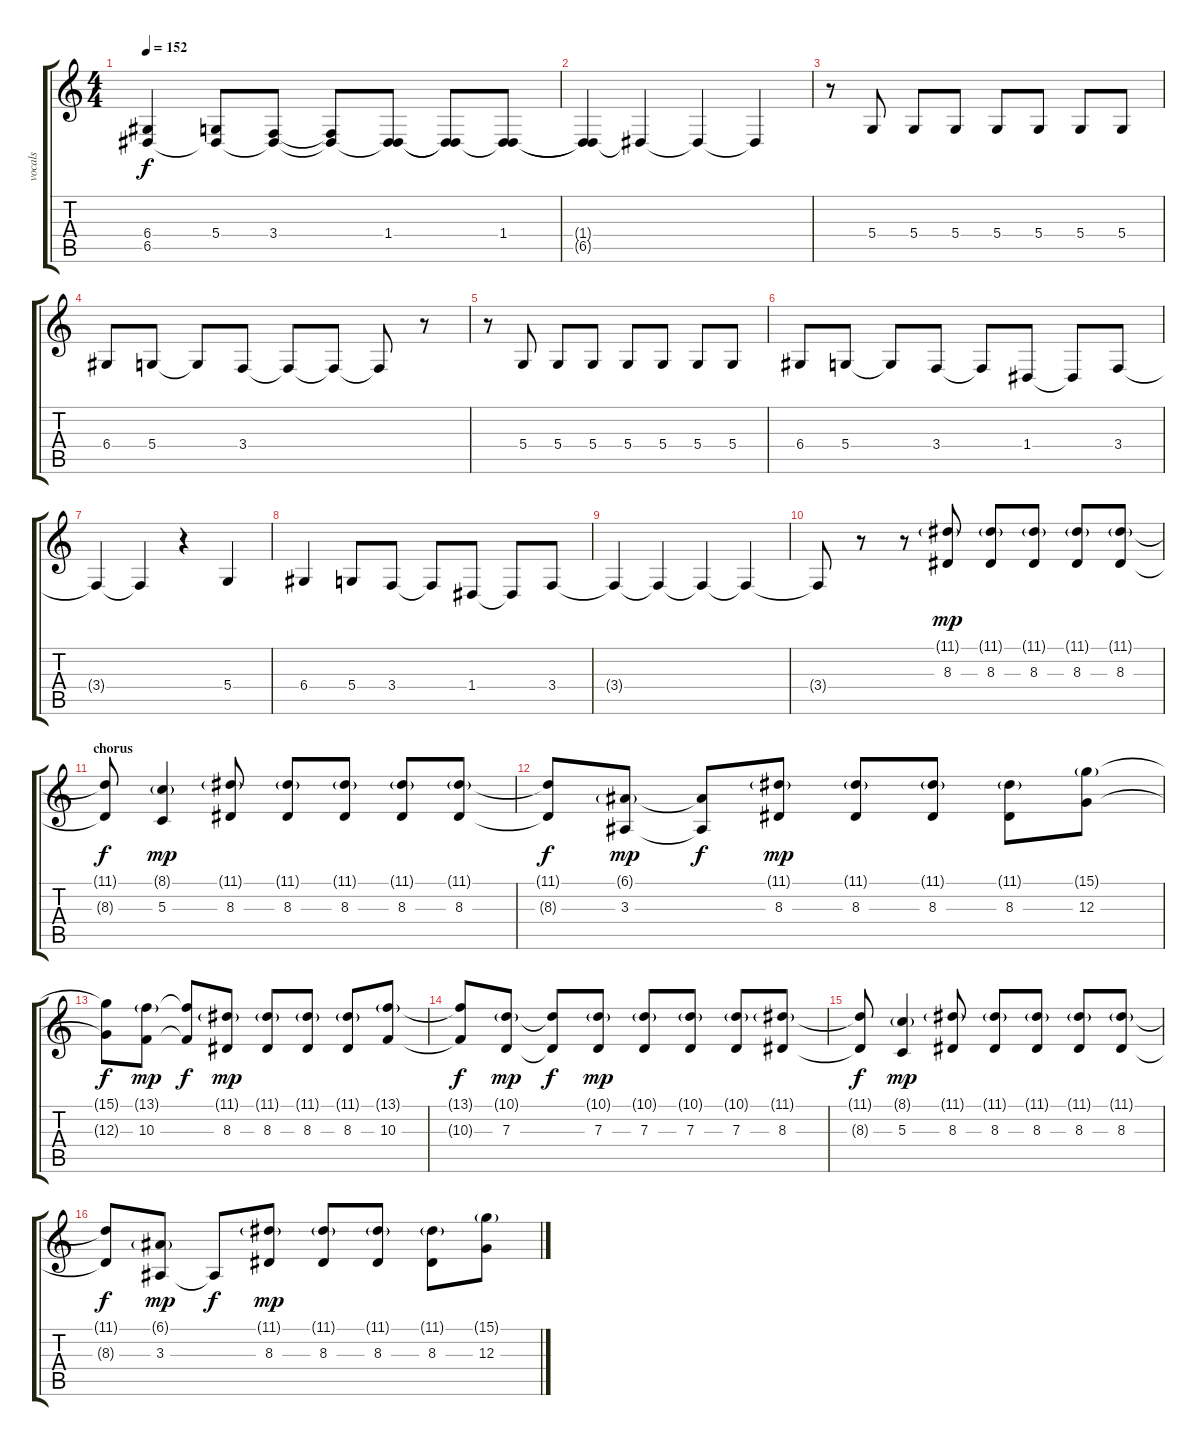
\track ("vocals" "vocals") {instrument tenorsax}
\staff {score tabs}
\tuning (E4 B3 G3 D3 A2 D2) {hide}
\ts (4 4)
\tempo 152
\clef g2
\ks c
(6.4 6.5{t}).4{dy f} (5.4 6.5{t}).8 (3.4 6.5{t}).8 (3.4{t} 6.5{t}).8 (1.4 6.5{t}).8 (1.4{t} 6.5{t}).8 (1.4 6.5{t}).8 |
(1.4{t} 6.5{t}).4 1.4{t}.4 1.4{t}.4 1.4{t}.4 |
r.8 5.4.8 5.4.8 5.4.8 5.4.8 5.4.8 5.4.8 5.4.8 |
6.4.8 5.4.8 5.4{t}.8 3.4.8 3.4{t}.8 3.4{t}.8 3.4{t}.8 r.8 |
r.8 5.4.8 5.4.8 5.4.8 5.4.8 5.4.8 5.4.8 5.4.8 |
6.4.8 5.4.8 5.4{t}.8 3.4.8 3.4{t}.8 1.4.8 1.4{t}.8 3.4.8 |
3.4{t}.4 3.4{t}.4 r.4 5.4.4 |
6.4.4 5.4.8 3.4.8 3.4{t}.8 1.4.8 1.4{t}.8 3.4.8 |
3.4{t}.4 3.4{t}.4 3.4{t}.4 3.4{t}.4 |
3.4{t}.8 r.8 r.8 (11.1{g} 8.3).8{dy mp} (11.1{g} 8.3).8 (11.1{g} 8.3).8 (11.1{g} 8.3).8 (11.1{g} 8.3).8 |
\section ("" "chorus")
(11.1{t} 8.3{t}).8{dy f} (8.1{g} 5.3).4{dy mp} (11.1{g} 8.3).8 (11.1{g} 8.3).8 (11.1{g} 8.3).8 (11.1{g} 8.3).8 (11.1{g} 8.3).8 |
(11.1{t} 8.3{t}).8{dy f} (6.1{g} 3.3).8{dy mp} (6.1{t} 3.3{t}).8{dy f} (11.1{g} 8.3).8{dy mp} (11.1{g} 8.3).8 (11.1{g} 8.3).8 (11.1{g} 8.3).8 (15.1{g} 12.3).8 |
(15.1{t} 12.3{t}).8{dy f} (13.1{g} 10.3).8{dy mp} (13.1{t} 10.3{t}).8{dy f} (11.1{g} 8.3).8{dy mp} (11.1{g} 8.3).8 (11.1{g} 8.3).8 (11.1{g} 8.3).8 (13.1{g} 10.3).8 |
(13.1{t} 10.3{t}).8{dy f} (10.1{g} 7.3).8{dy mp} (10.1{t} 7.3{t}).8{dy f} (10.1{g} 7.3).8{dy mp} (10.1{g} 7.3).8 (10.1{g} 7.3).8 (10.1{g} 7.3).8 (11.1{g} 8.3).8 |
(11.1{t} 8.3{t}).8{dy f} (8.1{g} 5.3).4{dy mp} (11.1{g} 8.3).8 (11.1{g} 8.3).8 (11.1{g} 8.3).8 (11.1{g} 8.3).8 (11.1{g} 8.3).8 |
(11.1{t} 8.3{t}).8{dy f} (6.1{g} 3.3).8{dy mp} 3.3{t}.8{dy f} (11.1{g} 8.3).8{dy mp} (11.1{g} 8.3).8 (11.1{g} 8.3).8 (11.1{g} 8.3).8 (15.1{g} 12.3).8
